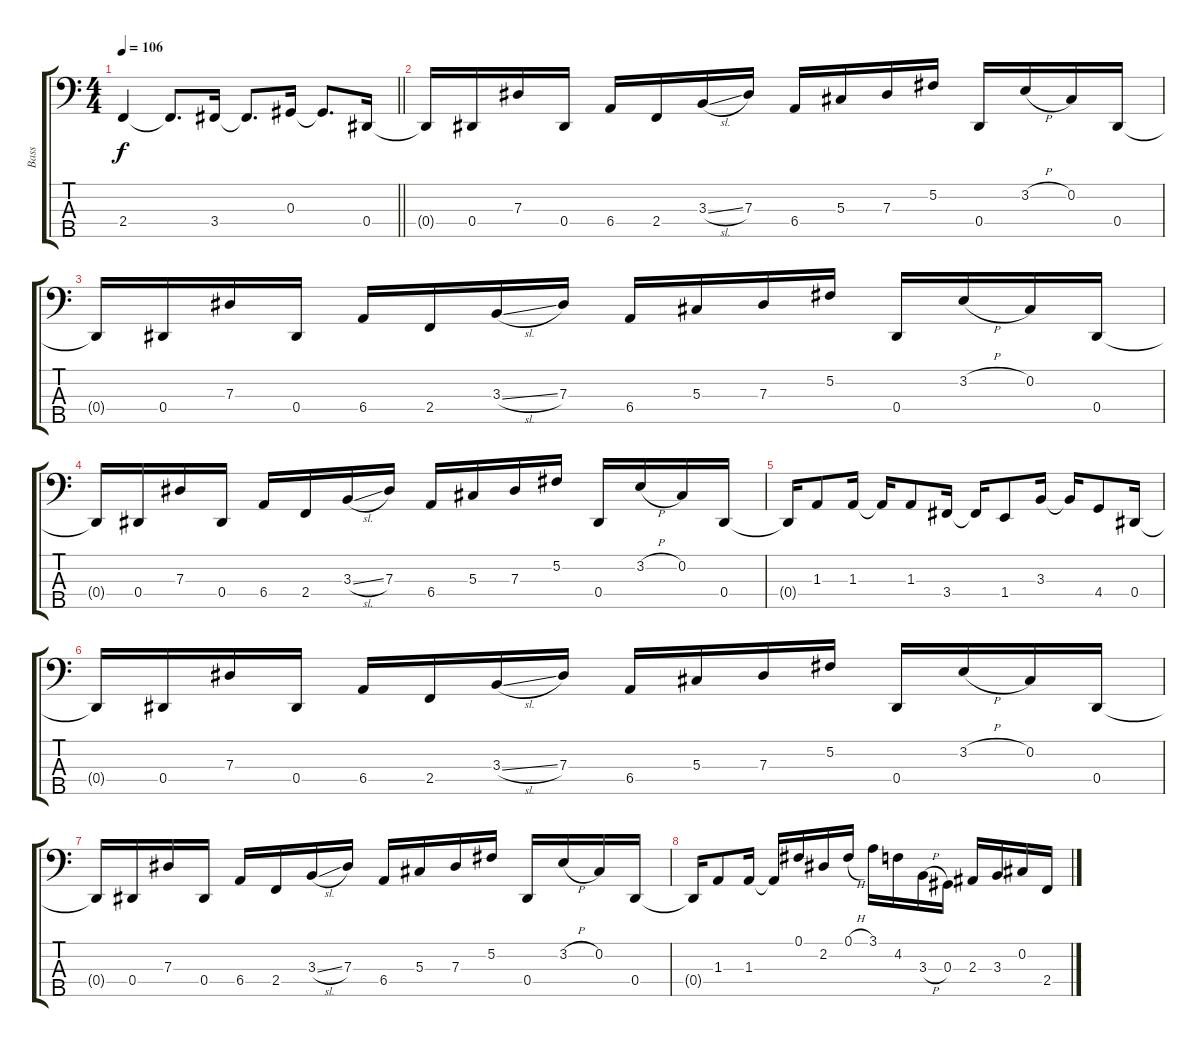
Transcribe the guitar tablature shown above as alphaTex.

\track ("Bass" "Bass") {instrument electricbassfinger}
\staff {score tabs}
\tuning (Gb2 Db2 Ab1 Eb1 Ab0) {hide}
\ts (4 4)
\tempo 106
\clef f4
\barLineRight lightlight
\ks c
2.4{t}.4{dy f} 2.4{t}.8{d} 3.4.16 3.4{t}.8{d} 0.3.16 0.3{t}.8{d} 0.4.16 |
0.4{t}.16 0.4.16 7.3.16 0.4.16 6.4.16 2.4.16 3.3{sl}.16 7.3.16 6.4.16 5.3.16 7.3.16 5.2.16 0.4.16 3.2{h}.16 0.2.16 0.4.16 |
0.4{t}.16 0.4.16 7.3.16 0.4.16 6.4.16 2.4.16 3.3{sl}.16 7.3.16 6.4.16 5.3.16 7.3.16 5.2.16 0.4.16 3.2{h}.16 0.2.16 0.4.16 |
0.4{t}.16 0.4.16 7.3.16 0.4.16 6.4.16 2.4.16 3.3{sl}.16 7.3.16 6.4.16 5.3.16 7.3.16 5.2.16 0.4.16 3.2{h}.16 0.2.16 0.4.16 |
0.4{t}.16 1.3.8 1.3.16 1.3{t}.16 1.3.8 3.4.16 3.4{t}.16 1.4.8 3.3.16 3.3{t}.16 4.4.8 0.4.16 |
0.4{t}.16 0.4.16 7.3.16 0.4.16 6.4.16 2.4.16 3.3{sl}.16 7.3.16 6.4.16 5.3.16 7.3.16 5.2.16 0.4.16 3.2{h}.16 0.2.16 0.4.16 |
0.4{t}.16 0.4.16 7.3.16 0.4.16 6.4.16 2.4.16 3.3{sl}.16 7.3.16 6.4.16 5.3.16 7.3.16 5.2.16 0.4.16 3.2{h}.16 0.2.16 0.4.16 |
0.4{t}.16 1.3.8 1.3.16 1.3{t}.16 0.1.16 2.2.16 0.1{h}.16 3.1.16 4.2.16 3.3{h}.16 0.3.16 2.3.16 3.3.16 0.2.16 2.4.16
